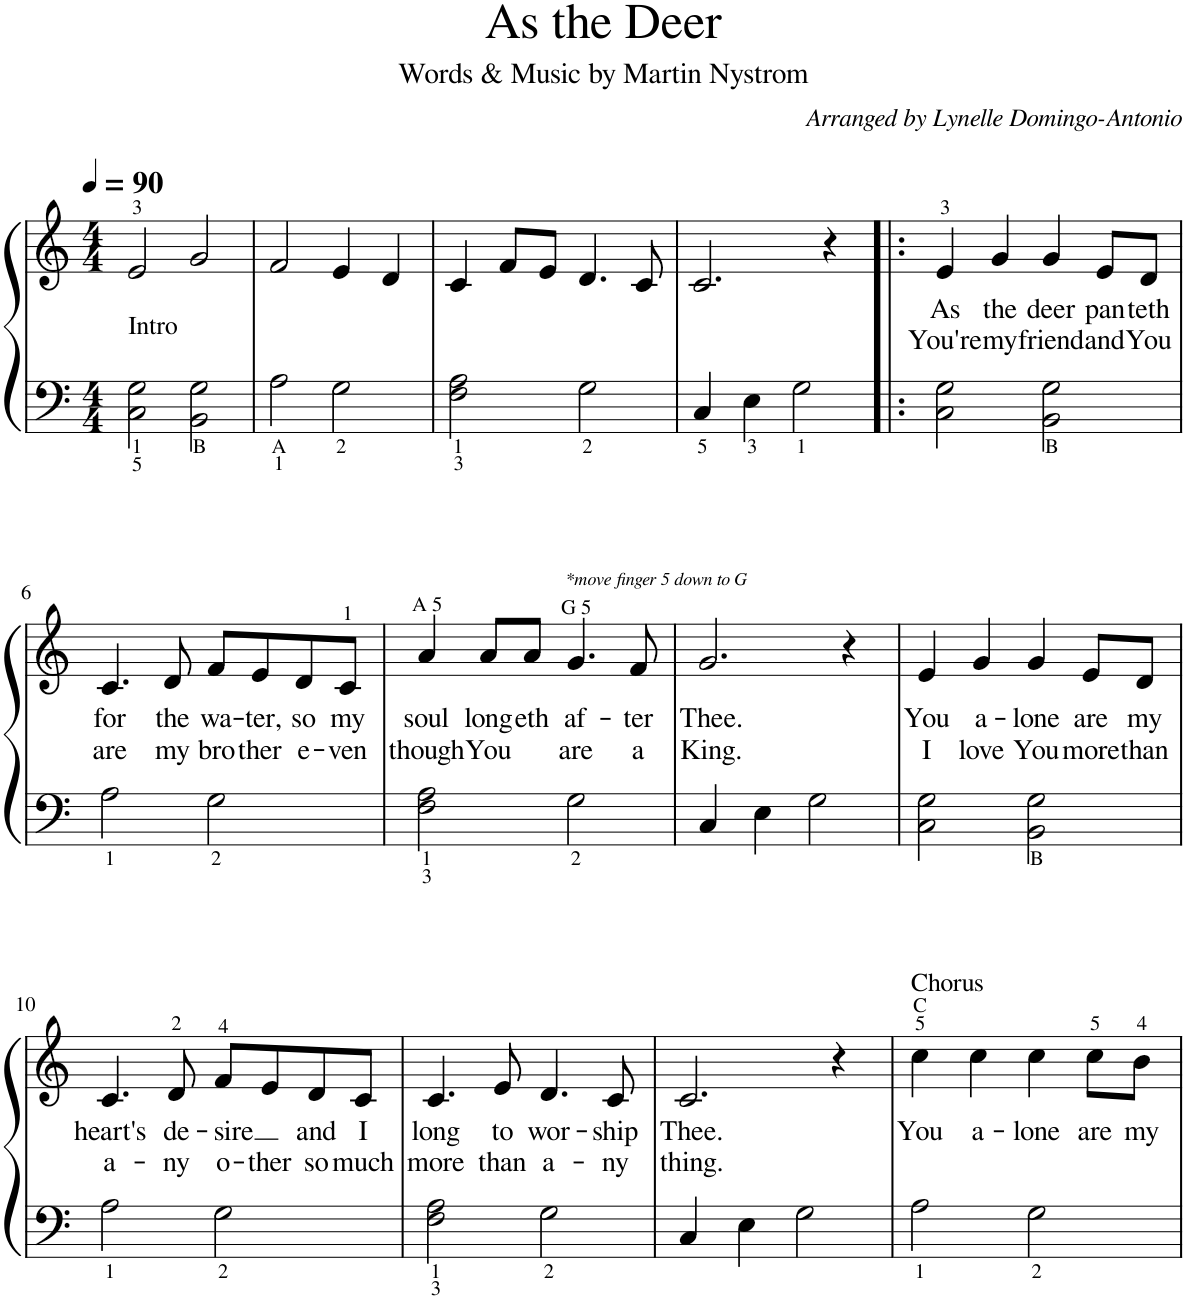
**kern	**kern	**text	**text
*part1	*part1	*part1	*part1
*staff2	*staff1	*staff1	*staff1
*I"Piano	*	*	*
*I'Pno.	*	*	*
*clefF4	*clefG2	*	*
*k[]	*k[]	*	*
*M4/4	*M4/4	*	*
*MM90	*MM90	*	*
=1	=1	=1	=1
!	!LO:TX:b:t=Intro	!	!
2C\ 2G\	2e/	.	.
2BB\ 2G\	2g/	.	.
=2	=2	=2	=2
2A\	2f/	.	.
2G\	4e/	.	.
.	4d/	.	.
=3	=3	=3	=3
2F\ 2A\	4c/	.	.
.	8f/L	.	.
.	8e/J	.	.
2G\	4.d/	.	.
.	8c/	.	.
=4	=4	=4	=4
4C/	2.c/	.	.
4E\	.	.	.
2G\	.	.	.
.	4r	.	.
=5!|:	=5!|:	=5!|:	=5!|:
!	!	!LO:LY:b	!LO:LY:b
2C\ 2G\	4e/	As	You're
!	!	!LO:LY:b	!LO:LY:b
.	4g/	the	my
!	!	!LO:LY:b	!LO:LY:b
2BB\ 2G\	4g/	deer	friend
!	!	!LO:LY:b	!LO:LY:b
.	8e/L	pan-	and
!	!	!LO:LY:b	!LO:LY:b
.	8d/J	-teth	You
!!LO:LB:g=z
=6	=6	=6	=6
!	!	!LO:LY:b	!LO:LY:b
2A\	4.c/	for	are
!	!	!LO:LY:b	!LO:LY:b
.	8d/	the	my
!	!	!LO:LY:b	!LO:LY:b
2G\	8f/L	wa-	bro-
!	!	!LO:LY:b	!LO:LY:b
.	8e/	-ter,	-ther
!	!	!LO:LY:b	!LO:LY:b
.	8d/	so	e-
!	!	!LO:LY:b	!LO:LY:b
.	8c/J	my	-ven
=7	=7	=7	=7
!	!	!LO:LY:b	!LO:LY:b
2F\ 2A\	4a/	soul	though
!	!	!LO:LY:b	!LO:LY:b
.	8a/L	long-	You
!	!	!LO:LY:b	!
.	8a/J	-eth	.
!	!LO:TX:a:i:t=*move finger 5 down to G	!	!
!	!	!LO:LY:b	!LO:LY:b
2G\	4.g/	af-	are
!	!	!LO:LY:b	!LO:LY:b
.	8f/	-ter	a
=8	=8	=8	=8
!	!	!LO:LY:b	!LO:LY:b
4C/	2.g/	Thee.	King.
4E\	.	.	.
2G\	.	.	.
.	4r	.	.
=9	=9	=9	=9
!	!	!LO:LY:b	!LO:LY:b
2C\ 2G\	4e/	You	I
!	!	!LO:LY:b	!LO:LY:b
.	4g/	a-	love
!	!	!LO:LY:b	!LO:LY:b
2BB\ 2G\	4g/	-lone	You
!	!	!LO:LY:b	!LO:LY:b
.	8e/L	are	more
!	!	!LO:LY:b	!LO:LY:b
.	8d/J	my	than
!!LO:LB:g=z
=10	=10	=10	=10
!	!	!LO:LY:b	!LO:LY:b
2A\	4.c/	heart's	a-
!	!	!LO:LY:b	!LO:LY:b
.	8d/	de-	-ny
!	!	!LO:LY:b	!LO:LY:b
2G\	8f/L	-sire	o-
!	!	!	!LO:LY:b
.	8e/	.	-ther
!	!	!LO:LY:b	!LO:LY:b
.	8d/	and	so
!	!	!LO:LY:b	!LO:LY:b
.	8c/J	I	much
=11	=11	=11	=11
!	!	!LO:LY:b	!LO:LY:b
2F\ 2A\	4.c/	long	more
!	!	!LO:LY:b	!LO:LY:b
.	8e/	to	than
!	!	!LO:LY:b	!LO:LY:b
2G\	4.d/	wor-	a-
!	!	!LO:LY:b	!LO:LY:b
.	8c/	-ship	-ny
=12	=12	=12	=12
!	!	!LO:LY:b	!LO:LY:b
4C/	2.c/	Thee.	thing.
4E\	.	.	.
2G\	.	.	.
.	4r	.	.
=13	=13	=13	=13
!	!LO:TX:a:t=Chorus	!	!
!	!	!LO:LY:b	!
2A\	4cc\	You	.
!	!	!LO:LY:b	!
.	4cc\	a-	.
!	!	!LO:LY:b	!
2G\	4cc\	-lone	.
!	!	!LO:LY:b	!
.	8cc\L	are	.
!	!	!LO:LY:b	!
.	8b\J	my	.
=	=	=	=
*-	*-	*-	*-
